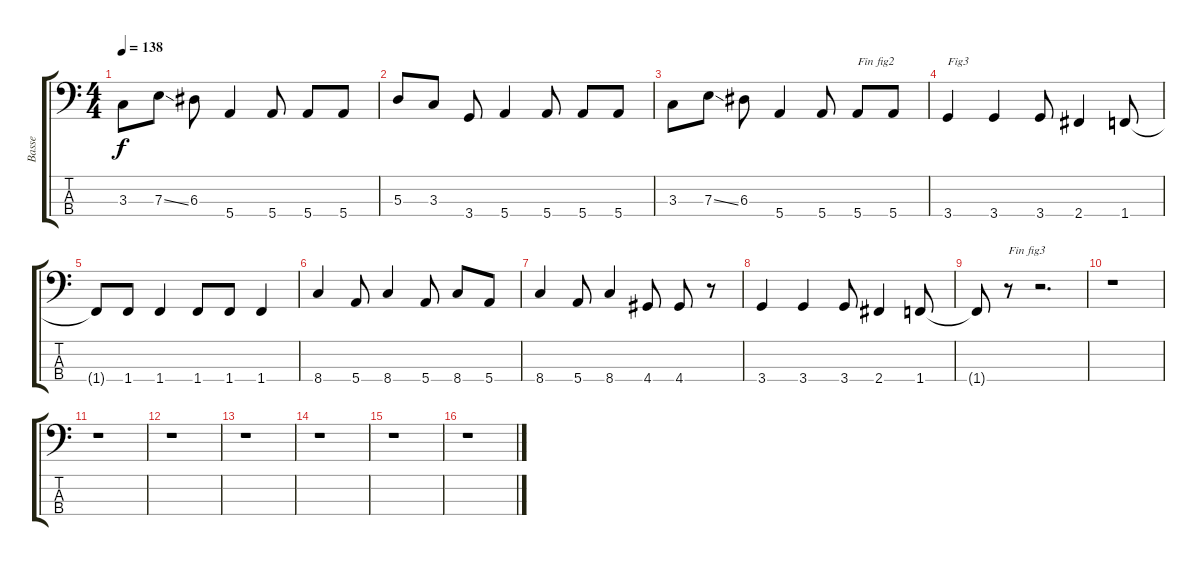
\track ("Basse" "Basse") {instrument electricbasspick}
\staff {score tabs}
\tuning (G2 D2 A1 E1) {hide}
\ts (4 4)
\tempo 138
\clef f4
\ks c
3.3.8{dy f} 7.3{ss}.8 6.3.8 5.4.4 5.4.8 5.4.8 5.4.8 |
5.3.8 3.3.8 3.4.8 5.4.4 5.4.8 5.4.8 5.4.8 |
3.3.8 7.3{ss}.8 6.3.8 5.4.4 5.4.8 5.4.8{txt "Fin fig2"} 5.4.8 |
3.4.4{txt "Fig3"} 3.4.4 3.4.8 2.4.4 1.4.8 |
1.4{t}.8 1.4.8 1.4.4 1.4.8 1.4.8 1.4.4 |
8.4.4 5.4.8 8.4.4 5.4.8 8.4.8 5.4.8 |
8.4.4 5.4.8 8.4.4 4.4.8 4.4.8 r.8 |
3.4.4 3.4.4 3.4.8 2.4.4 1.4.8 |
1.4{t}.8 r.8{txt "Fin fig3"} r.2{d} |
r.1 |
r.1 |
r.1 |
r.1 |
r.1 |
r.1 |
r.1
